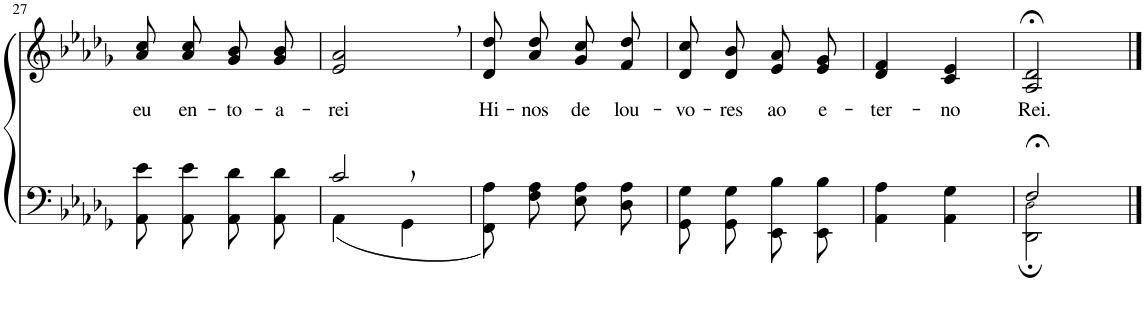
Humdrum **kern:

**kern	**kern	**text
*part2	*part1	*part1
*staff2	*staff1	*staff1
*I"Parte III e IV	*I"Parte I e II	*
!!LO:PB:g=z
*clefF4	*clefG2	*
*Trd-1c-2	*Trd-1c-2	*
*k[b-e-a-d-g-]	*k[b-e-a-d-g-]	*
*M2/4	*M2/4	*
=27	=27	=27
!	!	!LO:LY:b
8AA-\ 8e-\L	8a-\ 8cc\L	eu
!	!	!LO:LY:b
8AA-\ 8e-\J	8a-\ 8cc\J	en-
!	!	!LO:LY:b
8AA-\ 8d-\L	8g-/ 8b-/L	-to-
!	!	!LO:LY:b
8AA-\ 8d-\J	8g-/ 8b-/J	-a-
=28	=28	=28
*^	*	*
!	!	!	!LO:LY:b
2c,/	(4AA-\	2e-/, 2a-/,	-rei
.	4GG-\	.	.
=29	=29	=29	=29
!	!	!	!LO:LY:b
*v	*v	*	*
8FF/ 8A-/L)	8d-/ 8dd-/L	Hi-
!	!	!LO:LY:b
8F/ 8A-/J	8a-/ 8dd-/J	-nos
!	!	!LO:LY:b
8E-\ 8A-\L	8g-\ 8cc\L	de
!	!	!LO:LY:b
8D-\ 8A-\J	8f\ 8dd-\J	lou-
=30	=30	=30
!	!	!LO:LY:b
8GG-/ 8G-/L	8d-/ 8cc/L	-vo-
!	!	!LO:LY:b
8GG-/ 8G-/J	8d-/ 8b-/J	-res
!	!	!LO:LY:b
8EE-/ 8B-/L	8e-/ 8a-/L	ao
!	!	!LO:LY:b
8EE-/ 8B-/J	8e-/ 8g-/J	e-
=31	=31	=31
!	!	!LO:LY:b
4AA-\ 4A-\	4d-/ 4f/	-ter-
!	!	!LO:LY:b
4AA-\ 4G-\	4c/ 4e-/	-no
=32	=32	=32
*^	*	*
!	!	!	!LO:LY:b
2F;</	2DD-\; 2D-!\;	2A-/;< 2d-/;<	Rei.
*v	*v	*	*
==	==	==
*-	*-	*-
